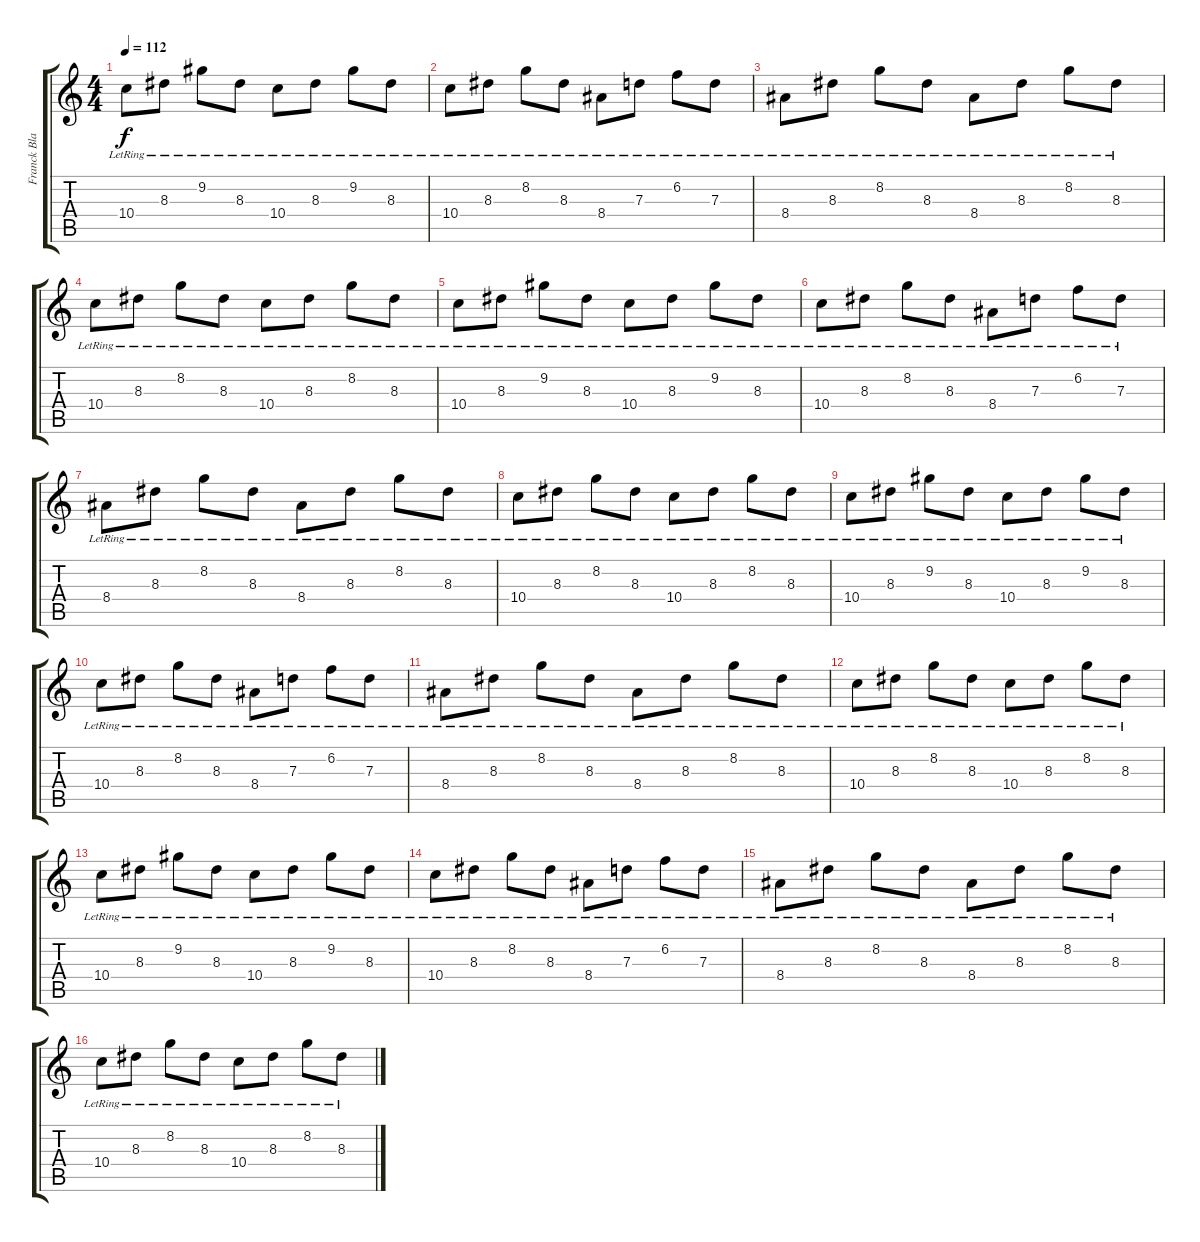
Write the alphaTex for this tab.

\track ("Franck Black" "Franck Bla") {instrument overdrivenguitar}
\staff {score tabs}
\tuning (E4 B3 G3 D3 A2 E2) {hide}
\ts (4 4)
\tempo 112
\clef g2
\ks c
10.4{lr}.8{dy f} 8.3{lr}.8 9.2{lr}.8 8.3{lr}.8 10.4{lr}.8 8.3{lr}.8 9.2{lr}.8 8.3{lr}.8 |
10.4{lr}.8 8.3{lr}.8 8.2{lr}.8 8.3{lr}.8 8.4{lr}.8 7.3{lr}.8 6.2{lr}.8 7.3{lr}.8 |
8.4{lr}.8 8.3{lr}.8 8.2{lr}.8 8.3{lr}.8 8.4{lr}.8 8.3{lr}.8 8.2{lr}.8 8.3{lr}.8 |
10.4{lr}.8 8.3{lr}.8 8.2{lr}.8 8.3{lr}.8 10.4{lr}.8 8.3{lr}.8 8.2{lr}.8 8.3{lr}.8 |
10.4{lr}.8 8.3{lr}.8 9.2{lr}.8 8.3{lr}.8 10.4{lr}.8 8.3{lr}.8 9.2{lr}.8 8.3{lr}.8 |
10.4{lr}.8 8.3{lr}.8 8.2{lr}.8 8.3{lr}.8 8.4{lr}.8 7.3{lr}.8 6.2{lr}.8 7.3{lr}.8 |
\section ("" "")
8.4{lr}.8 8.3{lr}.8 8.2{lr}.8 8.3{lr}.8 8.4{lr}.8 8.3{lr}.8 8.2{lr}.8 8.3{lr}.8 |
10.4{lr}.8 8.3{lr}.8 8.2{lr}.8 8.3{lr}.8 10.4{lr}.8 8.3{lr}.8 8.2{lr}.8 8.3{lr}.8 |
10.4{lr}.8 8.3{lr}.8 9.2{lr}.8 8.3{lr}.8 10.4{lr}.8 8.3{lr}.8 9.2{lr}.8 8.3{lr}.8 |
10.4{lr}.8 8.3{lr}.8 8.2{lr}.8 8.3{lr}.8 8.4{lr}.8 7.3{lr}.8 6.2{lr}.8 7.3{lr}.8 |
8.4{lr}.8 8.3{lr}.8 8.2{lr}.8 8.3{lr}.8 8.4{lr}.8 8.3{lr}.8 8.2{lr}.8 8.3{lr}.8 |
10.4{lr}.8 8.3{lr}.8 8.2{lr}.8 8.3{lr}.8 10.4{lr}.8 8.3{lr}.8 8.2{lr}.8 8.3{lr}.8 |
10.4{lr}.8 8.3{lr}.8 9.2{lr}.8 8.3{lr}.8 10.4{lr}.8 8.3{lr}.8 9.2{lr}.8 8.3{lr}.8 |
10.4{lr}.8 8.3{lr}.8 8.2{lr}.8 8.3{lr}.8 8.4{lr}.8 7.3{lr}.8 6.2{lr}.8 7.3{lr}.8 |
8.4{lr}.8 8.3{lr}.8 8.2{lr}.8 8.3{lr}.8 8.4{lr}.8 8.3{lr}.8 8.2{lr}.8 8.3{lr}.8 |
10.4{lr}.8 8.3{lr}.8 8.2{lr}.8 8.3{lr}.8 10.4{lr}.8 8.3{lr}.8 8.2{lr}.8 8.3{lr}.8
